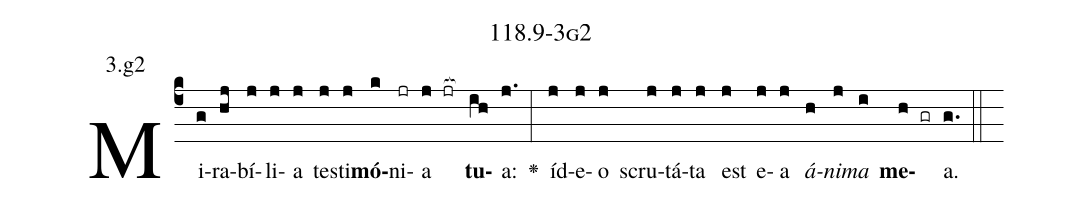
name: 118.9-3g2;
annotation: 3.g2;
%%
(c4)Mi(g)ra(hj)bí(j)li(j)a(j) tes(j)ti(j)<b>mó</b>(k)ni(jr)a(j jr[ocb:1{]) <b>tu</b>(ih[ocb:0}])a:(j.) <v>\greheightstar</v>(:) íd(j)e(j)o(j) scru(j)tá(j)ta(j) est(j) e(j)a(j) <i>á</i>(h)<i>ni</i>(j)<i>ma</i>(i) <b>me</b>(h gr)a.(g.) (::)


%E(j) u(h) o(j) u(i) a(h) e.(g.) (::)
